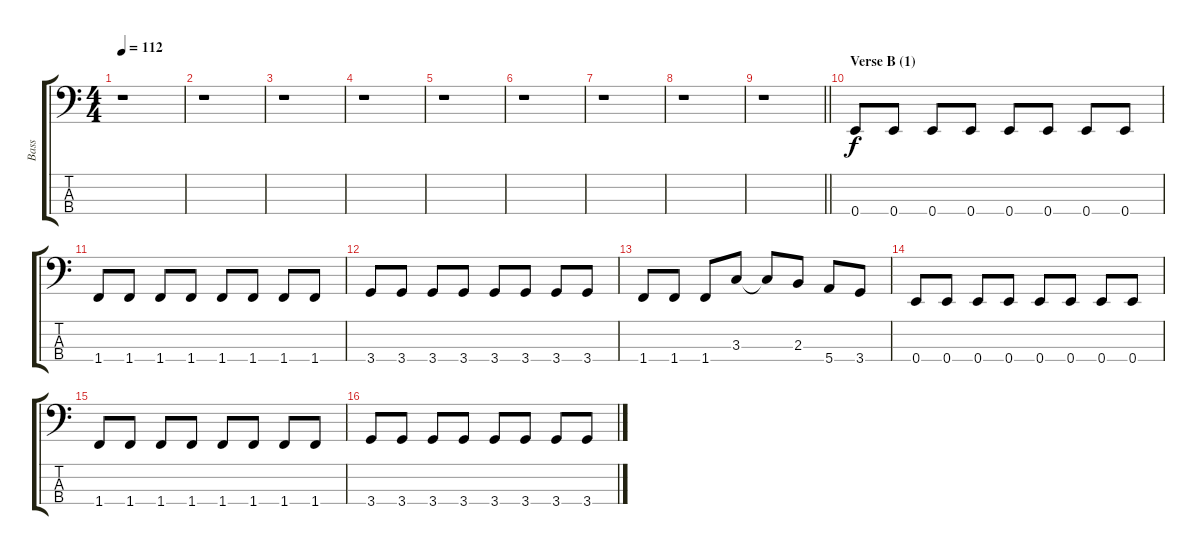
\track ("Bass" "Bass") {instrument electricbasspick}
\staff {score tabs}
\tuning (G2 D2 A1 E1) {hide}
\ts (4 4)
\tempo 112
\clef f4
\ks c
r.1{dy f} |
r.1 |
r.1 |
r.1 |
r.1 |
r.1 |
r.1 |
r.1 |
\barLineRight lightlight
r.1 |
\section ("" "Verse B (1)")
0.4.8 0.4.8 0.4.8 0.4.8 0.4.8 0.4.8 0.4.8 0.4.8 |
1.4.8 1.4.8 1.4.8 1.4.8 1.4.8 1.4.8 1.4.8 1.4.8 |
3.4.8 3.4.8 3.4.8 3.4.8 3.4.8 3.4.8 3.4.8 3.4.8 |
1.4.8 1.4.8 1.4.8 3.3.8 3.3{t}.8 2.3.8 5.4.8 3.4.8 |
0.4.8 0.4.8 0.4.8 0.4.8 0.4.8 0.4.8 0.4.8 0.4.8 |
1.4.8 1.4.8 1.4.8 1.4.8 1.4.8 1.4.8 1.4.8 1.4.8 |
3.4.8 3.4.8 3.4.8 3.4.8 3.4.8 3.4.8 3.4.8 3.4.8
